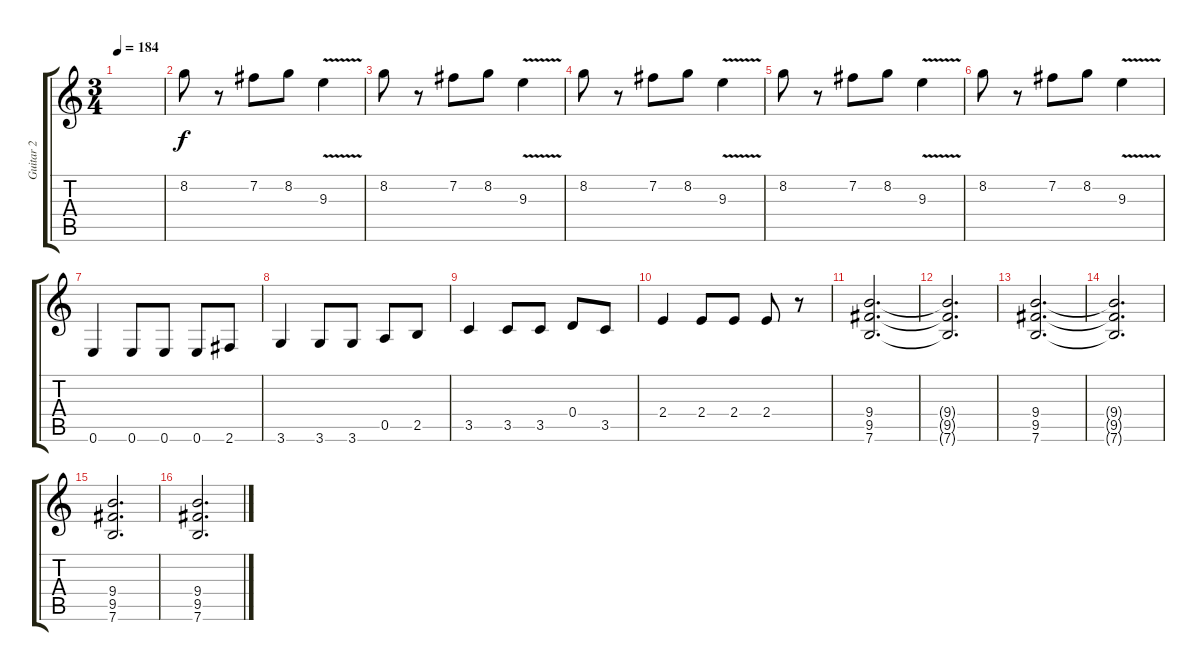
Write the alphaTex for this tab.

\track ("Guitar 2" "Guitar 2") {instrument distortionguitar}
\staff {score tabs}
\tuning (E4 B3 G3 D3 A2 E2) {hide}
\ts (3 4)
\tempo 184
\clef g2
\ks c
|
8.2.8 r.8 7.2.8 8.2.8 9.3{v}.4 |
8.2.8 r.8 7.2.8 8.2.8 9.3{v}.4 |
8.2.8 r.8 7.2.8 8.2.8 9.3{v}.4 |
8.2.8 r.8 7.2.8 8.2.8 9.3{v}.4 |
8.2.8 r.8 7.2.8 8.2.8 9.3{v}.4 |
0.6.4{instrument overdrivenguitar} 0.6.8 0.6.8 0.6.8 2.6.8 |
3.6.4 3.6.8 3.6.8 0.5.8 2.5.8 |
3.5.4 3.5.8 3.5.8 0.4.8 3.5.8 |
2.4.4 2.4.8 2.4.8 2.4.8 r.8 |
(9.4 9.5 7.6).2{d} |
(9.4{t} 9.5{t} 7.6{t}).2{d} |
(9.4 9.5 7.6).2{d} |
(9.4{t} 9.5{t} 7.6{t}).2{d} |
(9.4 9.5 7.6).2{d} |
(9.4 9.5 7.6).2{d}
